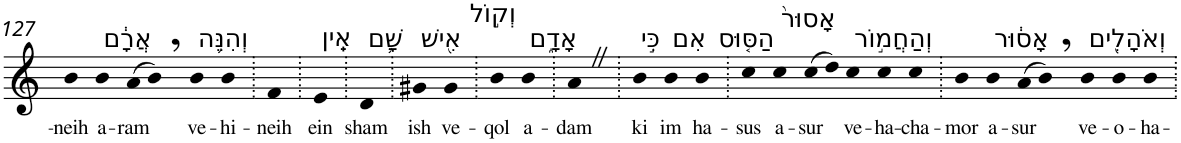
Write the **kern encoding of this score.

**kern	**text
*part1	*part1
*staff1	*staff1
*I"Piano	*
*I'Pno	*
!!LO:PB:g=z
*clefG2	*
*k[]	*
=127	=127
!	!LO:LY:b
4b	-neih
!LO:TX:a:t=אֲרָ֔ם	!
!	!LO:LY:b
4b	a-
!	!LO:LY:b
(>8a	-ram
8b,)	.
!LO:TX:a:t=וְהִנֵּ֥ה	!
!	!LO:LY:b
4b	ve-
!	!LO:LY:b
4b	-hi-
=128.	=128.
!	!LO:LY:b
4f	-neih
=129.	=129.
!LO:TX:a:t=אֵֽין	!
!	!LO:LY:b
4e	ein
=130.	=130.
!LO:TX:a:t=שָׁ֛ם	!
!	!LO:LY:b
4d	sham
=131.	=131.
!LO:TX:a:t=אִ֖ישׁ	!
!	!LO:LY:b
4g#X	ish
!LO:TX:a:t=וְק֣וֹל	!
!	!LO:LY:b
4g#	ve-
=132.	=132.
!	!LO:LY:b
4b	-qol
!LO:TX:a:t=אָדָ֑ם	!
!	!LO:LY:b
4b	a-
=133.	=133.
!	!LO:LY:b
4aZ	-dam
=134.	=134.
!LO:TX:a:t=כִּ֣י	!
!	!LO:LY:b
4b	ki
!LO:TX:a:t=אִם	!
!	!LO:LY:b
4b	im
!LO:TX:a:t=הַסּ֤וּס	!
!	!LO:LY:b
4b	ha-
=135.	=135.
!	!LO:LY:b
4cc	-sus
!LO:TX:a:t=אָסוּר֙	!
!	!LO:LY:b
4cc	a-
!	!LO:LY:b
(>8cc	-sur
8dd)	.
!LO:TX:a:t=וְהַחֲמ֣וֹר	!
!	!LO:LY:b
4cc	ve-
!	!LO:LY:b
4cc	-ha-
!	!LO:LY:b
4cc	-cha-
=136.	=136.
!	!LO:LY:b
4b	-mor
!LO:TX:a:t=אָס֔וּר	!
!	!LO:LY:b
4b	a-
!	!LO:LY:b
(>8a	-sur
8b,)	.
!LO:TX:a:t=וְאֹהָלִ֖ים	!
!	!LO:LY:b
4b	ve-
!	!LO:LY:b
4b	-o-
!	!LO:LY:b
4b	-ha-
=.	=.
*-	*-
